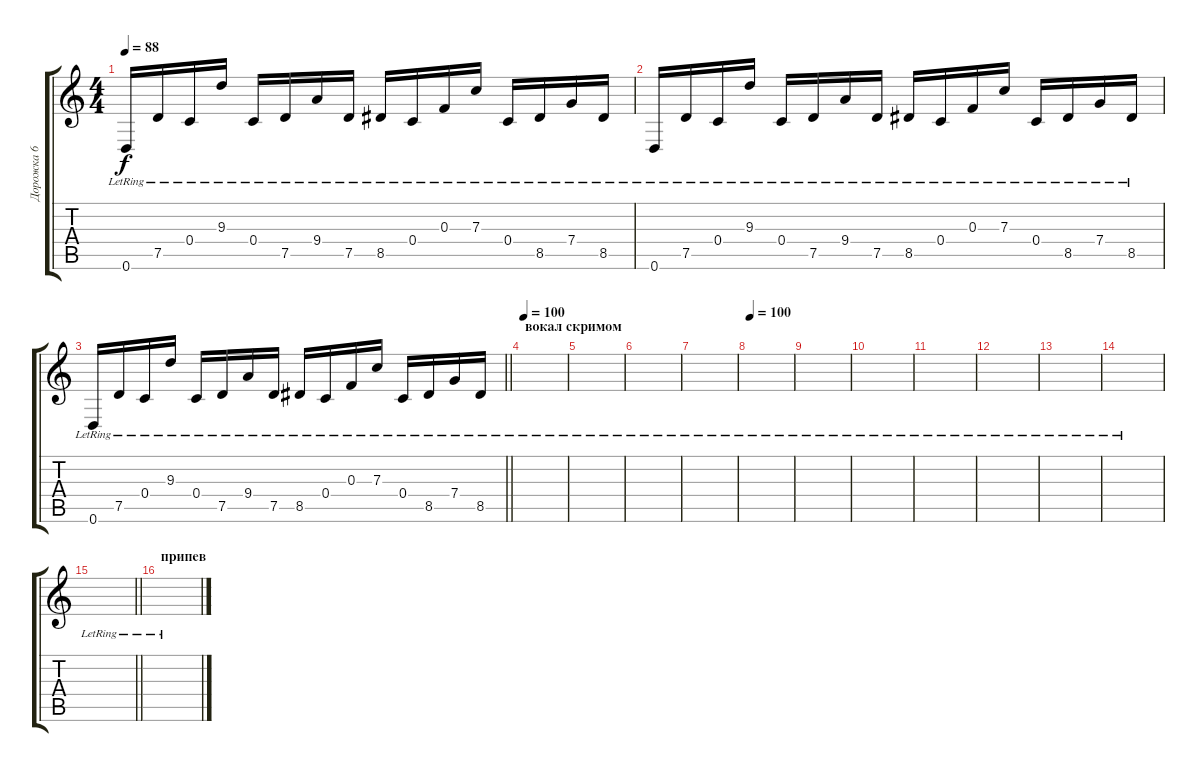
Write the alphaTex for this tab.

\track ("Дорожка 6" "Дорожка 6") {instrument acousticguitarsteel}
\staff {score tabs}
\tuning (D4 A3 F3 C3 G2 D2) {hide}
\ts (4 4)
\tempo 88
\clef g2
\ks c
0.6{lr}.16{dy f} 7.5{lr}.16 0.4{lr}.16 9.3{lr}.16 0.4{lr}.16 7.5{lr}.16 9.4{lr}.16 7.5{lr}.16 8.5{lr}.16 0.4{lr}.16 0.3{lr}.16 7.3{lr}.16 0.4{lr}.16 8.5{lr}.16 7.4{lr}.16 8.5{lr}.16 |
0.6{lr}.16 7.5{lr}.16 0.4{lr}.16 9.3{lr}.16 0.4{lr}.16 7.5{lr}.16 9.4{lr}.16 7.5{lr}.16 8.5{lr}.16 0.4{lr}.16 0.3{lr}.16 7.3{lr}.16 0.4{lr}.16 8.5{lr}.16 7.4{lr}.16 8.5{lr}.16 |
\barLineRight lightlight
0.6{lr}.16 7.5{lr}.16 0.4{lr}.16 9.3{lr}.16 0.4{lr}.16 7.5{lr}.16 9.4{lr}.16 7.5{lr}.16 8.5{lr}.16 0.4{lr}.16 0.3{lr}.16 7.3{lr}.16 0.4{lr}.16 8.5{lr}.16 7.4{lr}.16 8.5{lr}.16 |
\section ("" "вокал скримом")
\tempo 100
|
|
|
|
\tempo 100
|
|
|
|
|
|
|
\barLineRight lightlight
|
\section ("" "припев")
